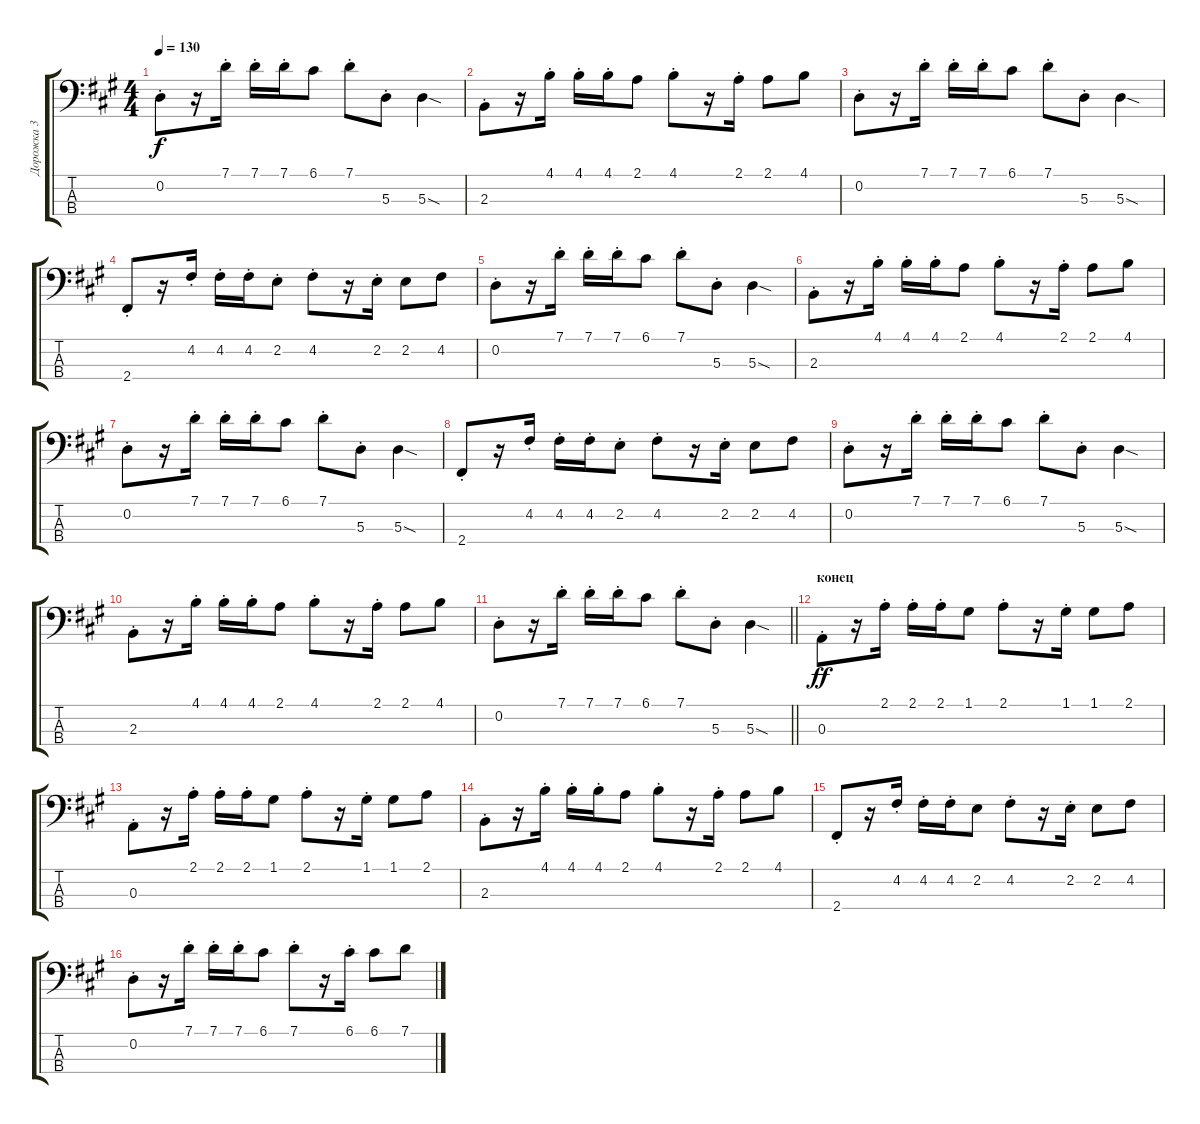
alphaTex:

\track ("Дорожка 3" "Дорожка 3") {instrument electricbassfinger}
\staff {score tabs}
\tuning (G2 D2 A1 E1) {hide}
\ts (4 4)
\tempo 130
\clef f4
\ks f#minor
0.2{st}.8{dy f} r.16 7.1{st}.16 7.1{st}.16 7.1{st}.16 6.1.8 7.1{st}.8 5.3{st}.8 5.3{sod}.4 |
2.3{st}.8 r.16 4.1{st}.16 4.1{st}.16 4.1{st}.16 2.1.8 4.1{st}.8 r.16 2.1{st}.16 2.1.8 4.1.8 |
0.2{st}.8 r.16 7.1{st}.16 7.1{st}.16 7.1{st}.16 6.1.8 7.1{st}.8 5.3{st}.8 5.3{sod}.4 |
2.4{st}.8 r.16 4.2{st}.16 4.2{st}.16 4.2{st}.16 2.2{st}.8 4.2{st}.8 r.16 2.2{st}.16 2.2.8 4.2.8 |
0.2{st}.8 r.16 7.1{st}.16 7.1{st}.16 7.1{st}.16 6.1.8 7.1{st}.8 5.3{st}.8 5.3{sod}.4 |
2.3{st}.8 r.16 4.1{st}.16 4.1{st}.16 4.1{st}.16 2.1.8 4.1{st}.8 r.16 2.1{st}.16 2.1.8 4.1.8 |
0.2{st}.8 r.16 7.1{st}.16 7.1{st}.16 7.1{st}.16 6.1.8 7.1{st}.8 5.3{st}.8 5.3{sod}.4 |
2.4{st}.8 r.16 4.2{st}.16 4.2{st}.16 4.2{st}.16 2.2{st}.8 4.2{st}.8 r.16 2.2{st}.16 2.2.8 4.2.8 |
0.2{st}.8 r.16 7.1{st}.16 7.1{st}.16 7.1{st}.16 6.1.8 7.1{st}.8 5.3{st}.8 5.3{sod}.4 |
2.3{st}.8 r.16 4.1{st}.16 4.1{st}.16 4.1{st}.16 2.1.8 4.1{st}.8 r.16 2.1{st}.16 2.1.8 4.1.8 |
\barLineRight lightlight
0.2{st}.8 r.16 7.1{st}.16 7.1{st}.16 7.1{st}.16 6.1.8 7.1{st}.8 5.3{st}.8 5.3{sod}.4 |
\section ("" "конец")
0.3{st}.8{dy ff} r.16 2.1{st}.16 2.1{st}.16 2.1{st}.16 1.1.8 2.1{st}.8 r.16 1.1{st}.16 1.1.8 2.1.8 |
0.3{st}.8 r.16 2.1{st}.16 2.1{st}.16 2.1{st}.16 1.1.8 2.1{st}.8 r.16 1.1{st}.16 1.1.8 2.1.8 |
2.3{st}.8 r.16 4.1{st}.16 4.1{st}.16 4.1{st}.16 2.1.8 4.1{st}.8 r.16 2.1{st}.16 2.1.8 4.1.8 |
2.4{st}.8 r.16 4.2{st}.16 4.2{st}.16 4.2{st}.16 2.2.8 4.2{st}.8 r.16 2.2{st}.16 2.2.8 4.2.8 |
0.2{st}.8 r.16 7.1{st}.16 7.1{st}.16 7.1{st}.16 6.1.8 7.1{st}.8 r.16 6.1{st}.16 6.1.8 7.1.8
